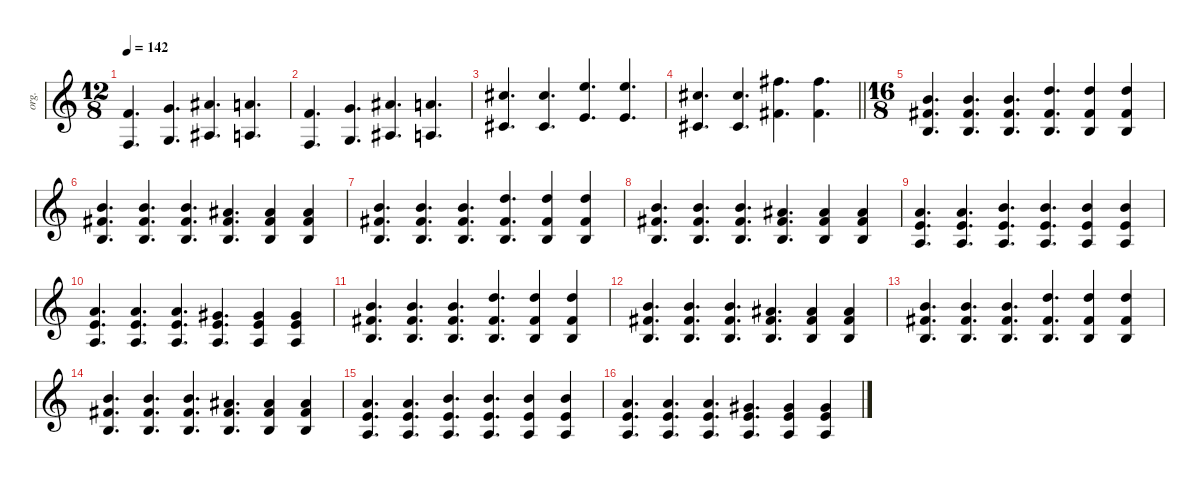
\defaultSystemsLayout 4
\hideDynamics
\bracketExtendMode nobrackets
\otherSystemsTrackNameOrientation horizontal
\track ("Keyboard" "org.") {instrument drawbarorgan}
\staff {score}
\tuning (B3 Ab3 E3 B2 Gb2 B1)
\ts (12 8)
\beaming (8 3 3 3 3)
\tempo 142
\clef g2
\ks c
(6.1 6.4).4{d dy f beam Up} (8.1 8.4).4{d beam Up} (14.2{acc #} 6.3{acc #}).4{d beam Up} (13.2 5.3).4{d beam Up} |
(6.1 6.4).4{d beam Up} (8.1 8.4).4{d beam Up} (14.2{acc #} 6.3{acc #}).4{d beam Up} (13.2 5.3).4{d beam Up} |
(17.2{acc #} 9.3{acc #}).4{d beam Up} (17.2{acc #} 9.3{acc #}).4{d beam Up} (20.2 12.3).4{d beam Up} (20.2 12.3).4{d beam Up} |
\barLineRight lightlight
(17.2{acc #} 9.3{acc #}).4{d beam Up} (17.2{acc #} 9.3{acc #}).4{d beam Up} (19.1{acc #} 10.2{acc #}).4{d beam Down} (19.1{acc #} 10.2{acc #}).4{d beam Down} |
\ts (16 8)
\beaming (8 16)
(15.2 14.3{acc #} 12.4).4{d beam Up} (15.2 14.3{acc #} 12.4).4{d beam Up} (15.2 14.3{acc #} 12.4).4{d beam Up} (15.1 14.3{acc #} 12.4).4{d beam Up} (15.1 14.3{acc #} 12.4).4{beam Up} (15.1 14.3{acc #} 12.4).4{beam Up} |
(15.2 14.3{acc #} 12.4).4{d beam Up} (15.2 14.3{acc #} 12.4).4{d beam Up} (15.2 14.3{acc #} 12.4).4{d beam Up} (14.2{acc #} 14.3{acc #} 12.4).4{d beam Up} (14.2{acc #} 14.3{acc #} 12.4).4{beam Up} (14.2{acc #} 14.3{acc #} 12.4).4{beam Up} |
(15.2 14.3{acc #} 12.4).4{d beam Up} (15.2 14.3{acc #} 12.4).4{d beam Up} (15.2 14.3{acc #} 12.4).4{d beam Up} (15.1 14.3{acc #} 12.4).4{d beam Up} (15.1 14.3{acc #} 12.4).4{beam Up} (15.1 14.3{acc #} 12.4).4{beam Up} |
(15.2 14.3{acc #} 12.4).4{d beam Up} (15.2 14.3{acc #} 12.4).4{d beam Up} (15.2 14.3{acc #} 12.4).4{d beam Up} (14.2{acc #} 14.3{acc #} 12.4).4{d beam Up} (14.2{acc #} 14.3{acc #} 12.4).4{beam Up} (14.2{acc #} 14.3{acc #} 12.4).4{beam Up} |
(13.2 12.3 10.4).4{d beam Up} (13.2 12.3 10.4).4{d beam Up} (15.2 12.3 10.4).4{d beam Up} (15.2 12.3 10.4).4{d beam Up} (15.2 12.3 10.4).4{beam Up} (15.2 12.3 10.4).4{beam Up} |
(13.2 12.3 10.4).4{d beam Up} (13.2 12.3 10.4).4{d beam Up} (13.2 12.3 10.4).4{d beam Up} (12.2{acc #} 12.3 10.4).4{d beam Up} (12.2{acc #} 12.3 10.4).4{beam Up} (12.2{acc #} 12.3 10.4).4{beam Up} |
(15.2 14.3{acc #} 12.4).4{d beam Up} (15.2 14.3{acc #} 12.4).4{d beam Up} (15.2 14.3{acc #} 12.4).4{d beam Up} (15.1 14.3{acc #} 12.4).4{d beam Up} (15.1 14.3{acc #} 12.4).4{beam Up} (15.1 14.3{acc #} 12.4).4{beam Up} |
(15.2 14.3{acc #} 12.4).4{d beam Up} (15.2 14.3{acc #} 12.4).4{d beam Up} (15.2 14.3{acc #} 12.4).4{d beam Up} (14.2{acc #} 14.3{acc #} 12.4).4{d beam Up} (14.2{acc #} 14.3{acc #} 12.4).4{beam Up} (14.2{acc #} 14.3{acc #} 12.4).4{beam Up} |
(15.2 14.3{acc #} 12.4).4{d beam Up} (15.2 14.3{acc #} 12.4).4{d beam Up} (15.2 14.3{acc #} 12.4).4{d beam Up} (15.1 14.3{acc #} 12.4).4{d beam Up} (15.1 14.3{acc #} 12.4).4{beam Up} (15.1 14.3{acc #} 12.4).4{beam Up} |
(15.2 14.3{acc #} 12.4).4{d beam Up} (15.2 14.3{acc #} 12.4).4{d beam Up} (15.2 14.3{acc #} 12.4).4{d beam Up} (14.2{acc #} 14.3{acc #} 12.4).4{d beam Up} (14.2{acc #} 14.3{acc #} 12.4).4{beam Up} (14.2{acc #} 14.3{acc #} 12.4).4{beam Up} |
(13.2 12.3 10.4).4{d beam Up} (13.2 12.3 10.4).4{d beam Up} (15.2 12.3 10.4).4{d beam Up} (15.2 12.3 10.4).4{d beam Up} (15.2 12.3 10.4).4{beam Up} (15.2 12.3 10.4).4{beam Up} |
(13.2 12.3 10.4).4{d beam Up} (13.2 12.3 10.4).4{d beam Up} (13.2 12.3 10.4).4{d beam Up} (12.2{acc #} 12.3 10.4).4{d beam Up} (12.2{acc #} 12.3 10.4).4{beam Up} (12.2{acc #} 12.3 10.4).4{beam Up}
